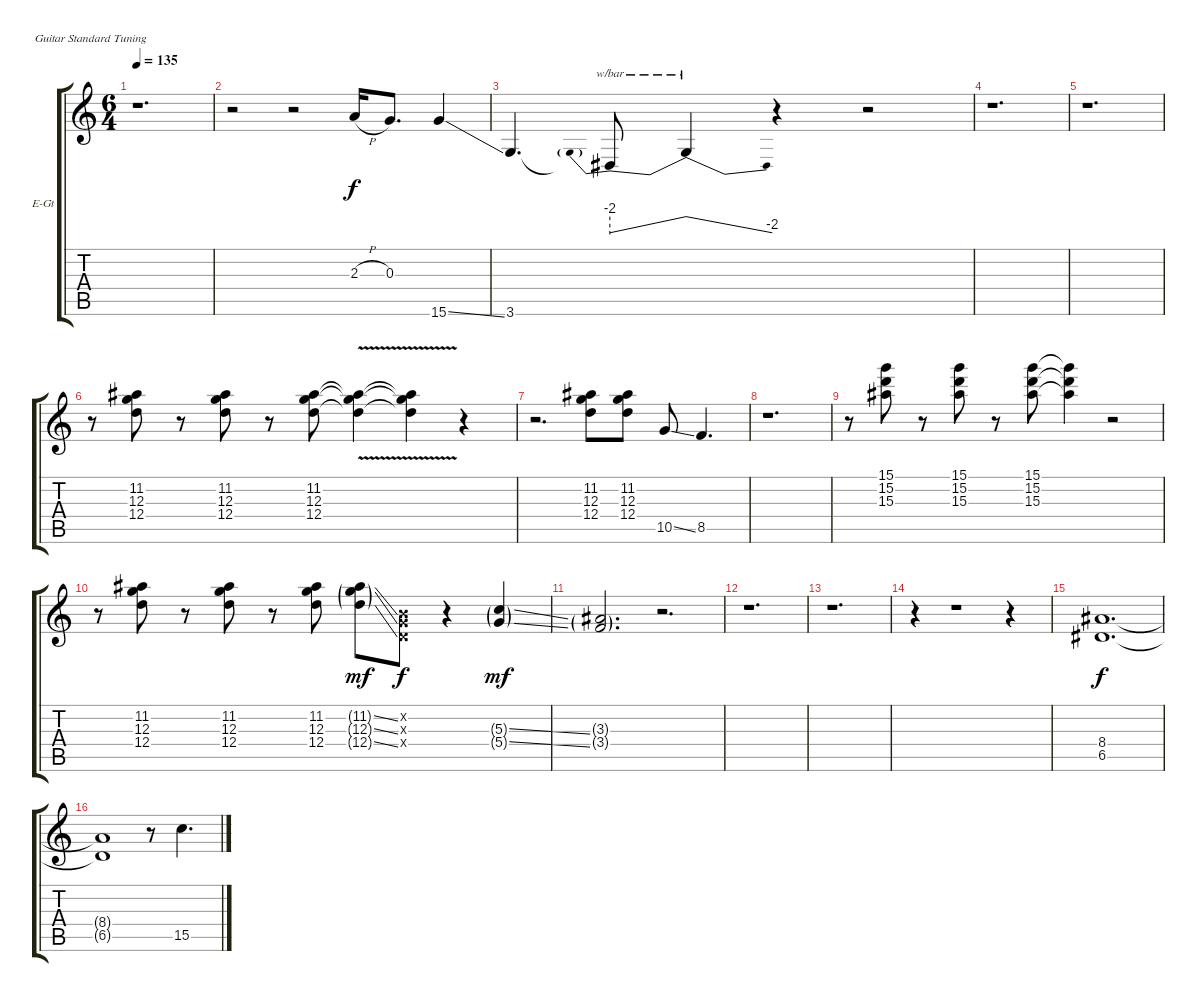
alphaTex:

\bracketExtendMode groupsimilarinstruments
\firstSystemTrackNameOrientation horizontal
\otherSystemsTrackNameOrientation horizontal
\track ("Rhythm Guitar II (David Gilmour" "E-Gt") {instrument electricguitarclean}
\staff {score tabs}
\tuning (E4 B3 G3 D3 A2 E2)
\ts (6 4)
\tempo 135
\clef g2
\ks c
r.1{d dy mf} |
r.2 r.2 2.3{h}.16{dy f} 0.3.8{d} 15.6{ss}.4 |
3.6.4{d} 3.6{t}.8{tbe (predivedive default 0 -8 60 0)} 3.6{t}.4{tbe (dive default 0 0 60 -8)} r.4 r.2 |
r.1{d} |
r.1{d} |
r.8 (11.2 12.3 12.4).8 r.8 (11.2 12.3 12.4).8 r.8 (11.2 12.3 12.4).8 (11.2{v t} 12.3{v t} 12.4{v t}).4 (11.2{v t} 12.3{v t} 12.4{v t}).4 r.4 |
r.2{d} (11.2 12.3 12.4).8 (11.2 12.3 12.4).8 10.5{ss}.8 8.5.4{d} |
r.1{d} |
r.8 (15.1 15.2 15.3).8 r.8 (15.1 15.2 15.3).8 r.8 (15.1 15.2 15.3).8 (15.1{t} 15.2{t} 15.3{t}).4 r.2 |
r.8 (11.2 12.3 12.4).8 r.8 (11.2 12.3 12.4).8 r.8 (11.2 12.3 12.4).8 (11.2{ss g} 12.3{ss g} 12.4{ss g}).8{dy mf} (0.2{x} 0.3{x} 0.4{x}).8{dy f} r.4 (5.3{ss g} 5.4{ss g}).4{dy mf} |
(3.3{g} 3.4{g}).2{d} r.2{d} |
r.1{d} |
r.1{d} |
r.4 r.1 r.4 |
(8.4 6.5).1{d dy f} |
(8.4{t} 6.5{t}).1 r.8 15.5{ss}.4{d}
